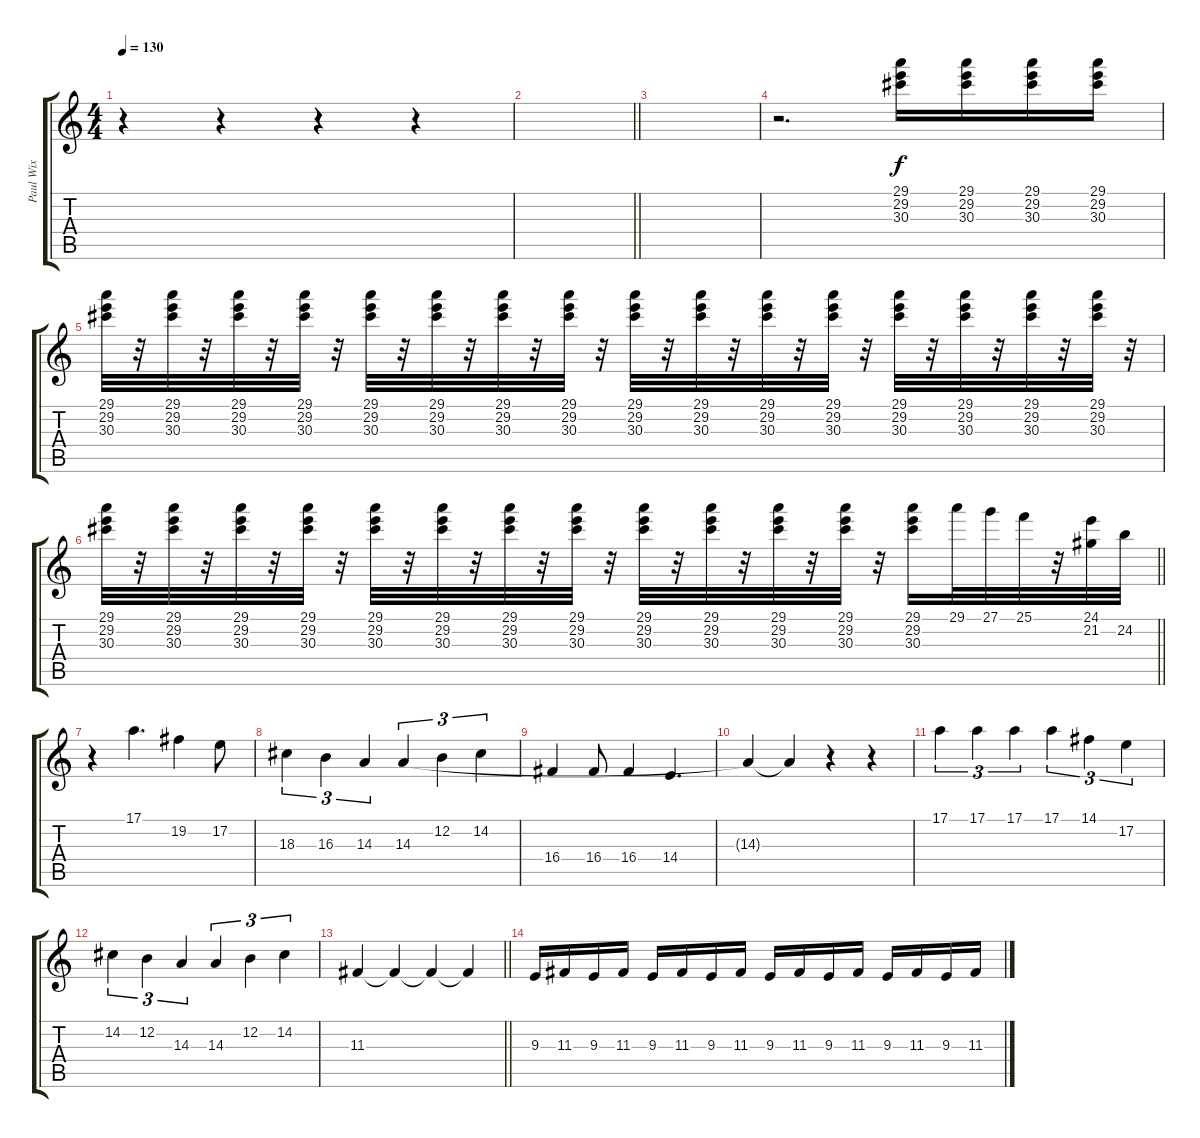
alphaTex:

\track ("Paul Wix" "Paul Wix") {instrument acousticgrandpiano}
\staff {score tabs}
\tuning (E4 B3 G3 D3 A2 E2) {hide}
\ts (4 4)
\tempo 130
\clef g2
\ks c
r.4{dy f} r.4 r.4 r.4 |
\barLineRight lightlight
|
|
r.2{d volume 12 instrument acousticgrandpiano} (29.1 29.2 30.3).16 (29.1 29.2 30.3).16 (29.1 29.2 30.3).16 (29.1 29.2 30.3).16 |
(29.1 29.2 30.3).32 r.32 (29.1 29.2 30.3).32 r.32 (29.1 29.2 30.3).32 r.32 (29.1 29.2 30.3).32 r.32 (29.1 29.2 30.3).32 r.32 (29.1 29.2 30.3).32 r.32 (29.1 29.2 30.3).32 r.32 (29.1 29.2 30.3).32 r.32 (29.1 29.2 30.3).32 r.32 (29.1 29.2 30.3).32 r.32 (29.1 29.2 30.3).32 r.32 (29.1 29.2 30.3).32 r.32 (29.1 29.2 30.3).32 r.32 (29.1 29.2 30.3).32 r.32 (29.1 29.2 30.3).32 r.32 (29.1 29.2 30.3).32 r.32 |
\barLineRight lightlight
(29.1 29.2 30.3).32 r.32 (29.1 29.2 30.3).32 r.32 (29.1 29.2 30.3).32 r.32 (29.1 29.2 30.3).32 r.32 (29.1 29.2 30.3).32 r.32 (29.1 29.2 30.3).32 r.32 (29.1 29.2 30.3).32 r.32 (29.1 29.2 30.3).32 r.32 (29.1 29.2 30.3).32 r.32 (29.1 29.2 30.3).32 r.32 (29.1 29.2 30.3).32 r.32 (29.1 29.2 30.3).32 r.32 (29.1 29.2 30.3).16 29.1.32 27.1.32 25.1.32 r.32 (24.1 21.2).32 24.2.32 |
r.4{volume 16 instrument lead2sawtooth} 17.1.4{d} 19.2.4 17.2.8 |
18.3.4{tu (3 2)} 16.3.4{tu (3 2)} 14.3.4{tu (3 2)} 14.3.4{tu (3 2)} 12.2.4{tu (3 2)} 14.2.4{tu (3 2)} |
16.4.4 16.4.8 16.4.4 14.4.4{d} |
14.3{t}.4 14.3{t}.4 r.4 r.4 |
17.1.4{tu (3 2)} 17.1.4{tu (3 2)} 17.1.4{tu (3 2)} 17.1.4{tu (3 2)} 14.1.4{tu (3 2)} 17.2.4{tu (3 2)} |
14.2.4{tu (3 2)} 12.2.4{tu (3 2)} 14.3.4{tu (3 2)} 14.3.4{tu (3 2)} 12.2.4{tu (3 2)} 14.2.4{tu (3 2)} |
\barLineRight lightlight
11.3.4 11.3{t}.4 11.3{t}.4 11.3{t}.4 |
9.3.16 11.3.16 9.3.16 11.3.16 9.3.16 11.3.16 9.3.16 11.3.16 9.3.16 11.3.16 9.3.16 11.3.16 9.3.16 11.3.16 9.3.16 11.3.16
